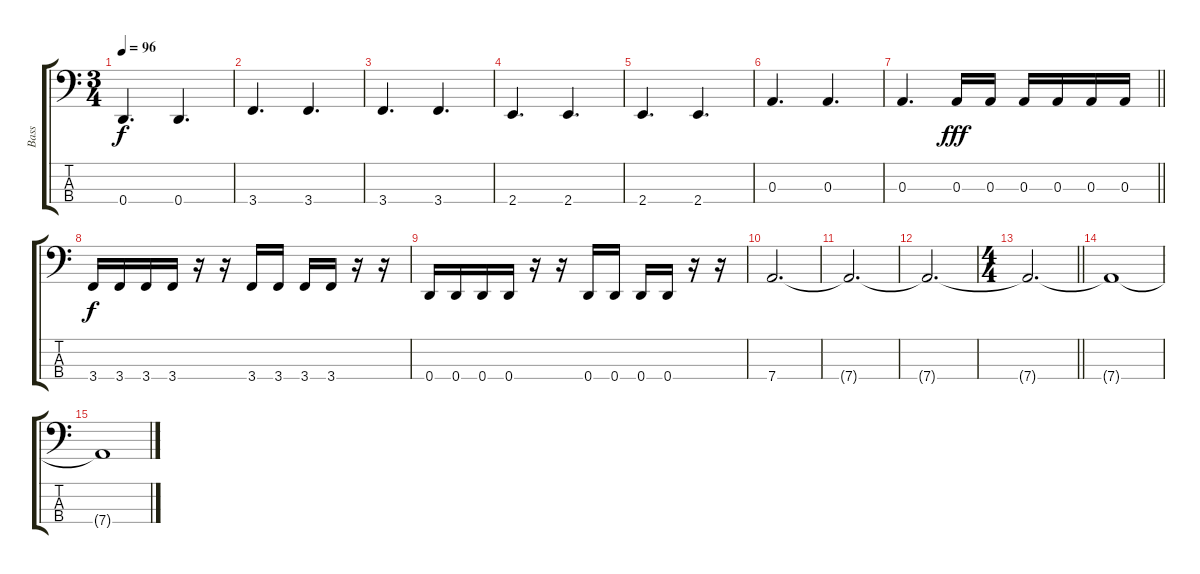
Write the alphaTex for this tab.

\track ("Bass" "Bass") {instrument slapbass1}
\staff {score tabs}
\tuning (G2 D2 A1 D1) {hide}
\ts (3 4)
\tempo 96
\clef f4
\ks c
0.4.4{d dy f} 0.4.4{d} |
3.4.4{d} 3.4.4{d} |
3.4.4{d} 3.4.4{d} |
2.4.4{d} 2.4.4{d} |
2.4.4{d} 2.4.4{d} |
0.3.4{d} 0.3.4{d} |
\barLineRight lightlight
0.3.4{d} 0.3.16{dy fff} 0.3.16 0.3.16 0.3.16 0.3.16 0.3.16 |
3.4.16{dy f} 3.4.16 3.4.16 3.4.16 r.16 r.16 3.4.16 3.4.16 3.4.16 3.4.16 r.16 r.16 |
0.4.16 0.4.16 0.4.16 0.4.16 r.16 r.16 0.4.16 0.4.16 0.4.16 0.4.16 r.16 r.16 |
7.4.2{d} |
7.4{t}.2{d} |
7.4{t}.2{d} |
\ts (4 4)
\barLineRight lightlight
7.4{t}.2{d} |
7.4{t}.1 |
7.4{t}.1
